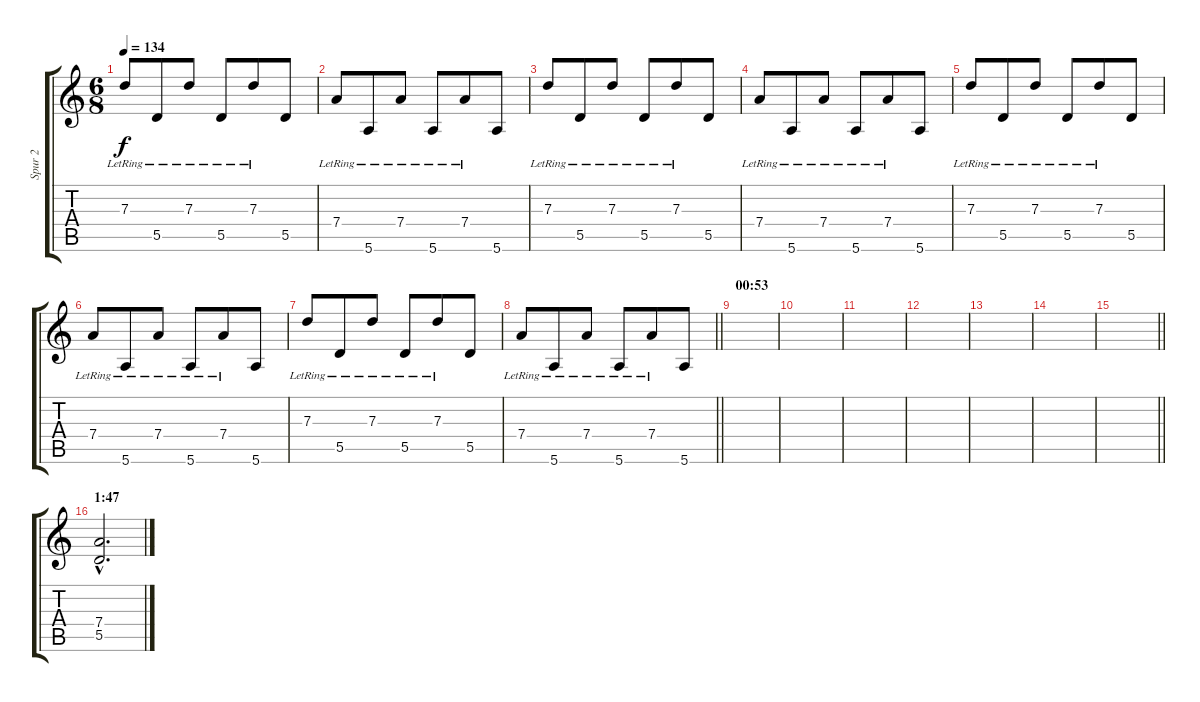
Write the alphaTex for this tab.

\track ("Spur 2" "Spur 2") {instrument distortionguitar}
\staff {score tabs}
\tuning (E4 B3 G3 D3 A2 E2) {hide}
\ts (6 8)
\tempo 134
\clef g2
\ks c
7.3{lr}.8{dy f} 5.5{lr}.8 7.3{lr}.8 5.5{lr}.8 7.3{lr}.8 5.5.8 |
7.4{lr}.8 5.6{lr}.8 7.4{lr}.8 5.6{lr}.8 7.4{lr}.8 5.6.8 |
7.3{lr}.8 5.5{lr}.8 7.3{lr}.8 5.5{lr}.8 7.3{lr}.8 5.5.8 |
7.4{lr}.8 5.6{lr}.8 7.4{lr}.8 5.6{lr}.8 7.4{lr}.8 5.6.8 |
7.3{lr}.8 5.5{lr}.8 7.3{lr}.8 5.5{lr}.8 7.3{lr}.8 5.5.8 |
7.4{lr}.8 5.6{lr}.8 7.4{lr}.8 5.6{lr}.8 7.4{lr}.8 5.6.8 |
7.3{lr}.8 5.5{lr}.8 7.3{lr}.8 5.5{lr}.8 7.3{lr}.8 5.5.8 |
\barLineRight lightlight
7.4{lr}.8 5.6{lr}.8 7.4{lr}.8 5.6{lr}.8 7.4{lr}.8 5.6.8 |
\section ("" "00:53")
|
|
|
|
|
|
\barLineRight lightlight
|
\section ("" "1:47")
(7.4{hac} 5.5{hac}).2{d}
